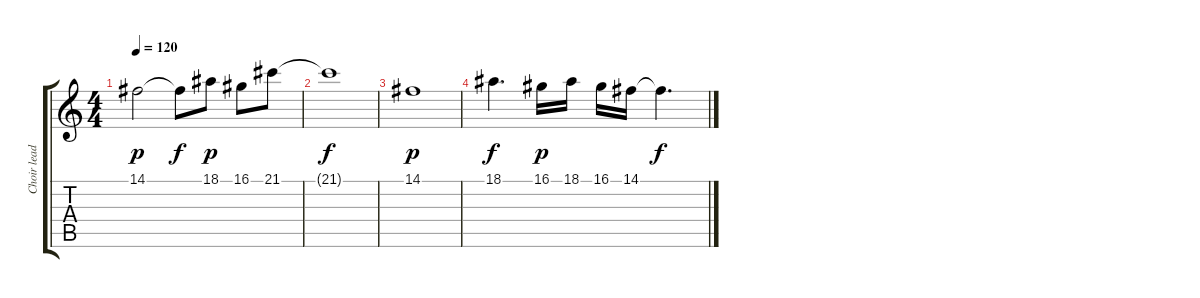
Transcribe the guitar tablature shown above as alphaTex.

\track ("Choir lead" "Choir lead") {instrument choiraahs}
\staff {score tabs}
\tuning (E4 B3 G3 D3 A2 E2) {hide}
\ts (4 4)
\tempo 120
\clef g2
\ks c
14.1.2{dy p} 14.1{t}.8{dy f} 18.1.8{dy p} 16.1.8 21.1.8 |
21.1{t}.1{dy f} |
14.1.1{dy p} |
18.1.4{d dy f} 16.1.16{dy p} 18.1.16 16.1.16 14.1.16 14.1{t}.4{d dy f}
